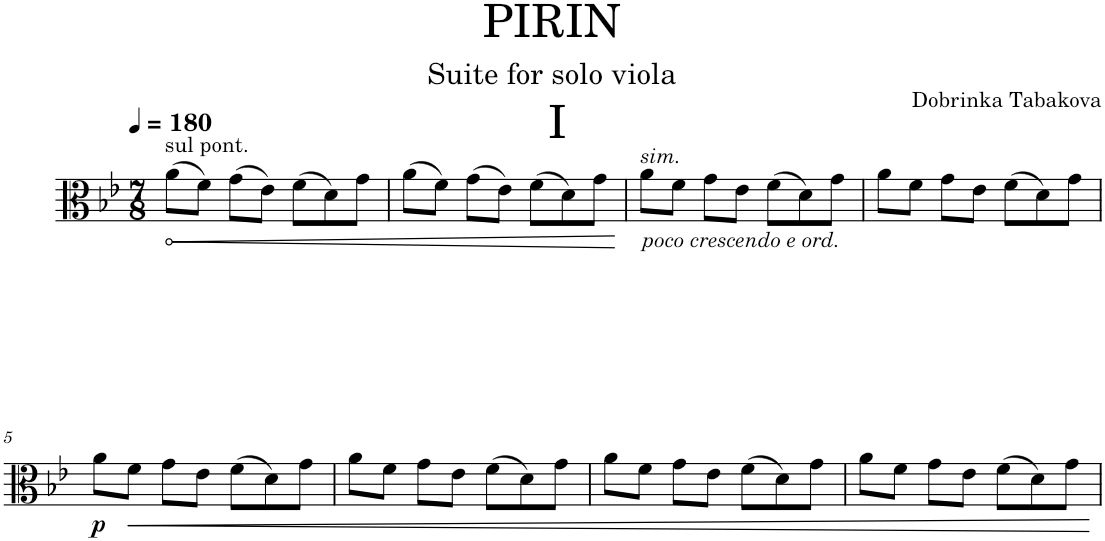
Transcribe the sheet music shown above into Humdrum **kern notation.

**kern	**dynam
*part1	*part1
*staff1	*staff1
*I"Viola	*
*I'Vla.	*
*clefC3	*
*k[b-e-]	*
*M7/8	*
*MM180	*
=1	=1
!LO:TX:a:t=sul pont.	!
!	!LO:HP:b
(8a\L	<
8f\J)	.
(8g\L	.
8e-\J)	.
(8f\L	.
8d\)	.
8g\J	.
=2	=2
(8a\L	.
8f\J)	.
(8g\L	.
8e-\J)	.
(8f\L	.
8d\)	.
8g\J	.
.	[
=3	=3
!LO:TX:a:i:t=sim.	!
!LO:TX:b:i:t=poco crescendo e ord.	!
8a\L	.
8f\J	.
8g\L	.
8e-\J	.
(8f\L	.
8d\)	.
8g\J	.
=4	=4
8a\L	.
8f\J	.
8g\L	.
8e-\J	.
(8f\L	.
8d\)	.
8g\J	.
!!LO:LB:g=z
=5	=5
!	!LO:DY:b
8a\L	p
!	!LO:HP:b
8f\J	<
8g\L	.
8e-\J	.
(8f\L	.
8d\)	.
8g\J	.
=6	=6
8a\L	.
8f\J	.
8g\L	.
8e-\J	.
(8f\L	.
8d\)	.
8g\J	.
=7	=7
8a\L	.
8f\J	.
8g\L	.
8e-\J	.
(8f\L	.
8d\)	.
8g\J	.
=8	=8
8a\L	.
8f\J	.
8g\L	.
8e-\J	.
(8f\L	.
8d\)	.
8g\J	.
.	[
=	=
*-	*-
